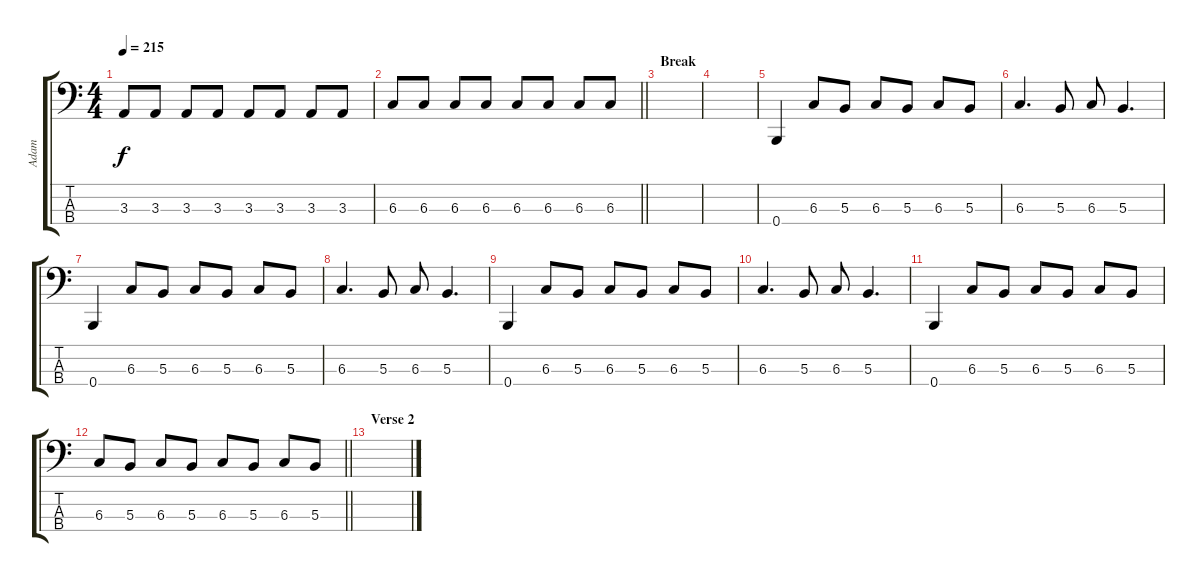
\track ("Adam" "Adam") {instrument electricbasspick}
\staff {score tabs}
\tuning (E2 B1 Gb1 B0) {hide}
\ts (4 4)
\tempo 215
\clef f4
\ks c
3.3.8{dy f} 3.3.8 3.3.8 3.3.8 3.3.8 3.3.8 3.3.8 3.3.8 |
\barLineRight lightlight
6.3.8 6.3.8 6.3.8 6.3.8 6.3.8 6.3.8 6.3.8 6.3.8 |
\section ("" "Break")
|
|
0.4.4 6.3.8 5.3.8 6.3.8 5.3.8 6.3.8 5.3.8 |
6.3.4{d} 5.3.8 6.3.8 5.3.4{d} |
0.4.4 6.3.8 5.3.8 6.3.8 5.3.8 6.3.8 5.3.8 |
6.3.4{d} 5.3.8 6.3.8 5.3.4{d} |
0.4.4 6.3.8 5.3.8 6.3.8 5.3.8 6.3.8 5.3.8 |
6.3.4{d} 5.3.8 6.3.8 5.3.4{d} |
0.4.4 6.3.8 5.3.8 6.3.8 5.3.8 6.3.8 5.3.8 |
\barLineRight lightlight
6.3.8 5.3.8 6.3.8 5.3.8 6.3.8 5.3.8 6.3.8 5.3.8 |
\section ("" "Verse 2")
